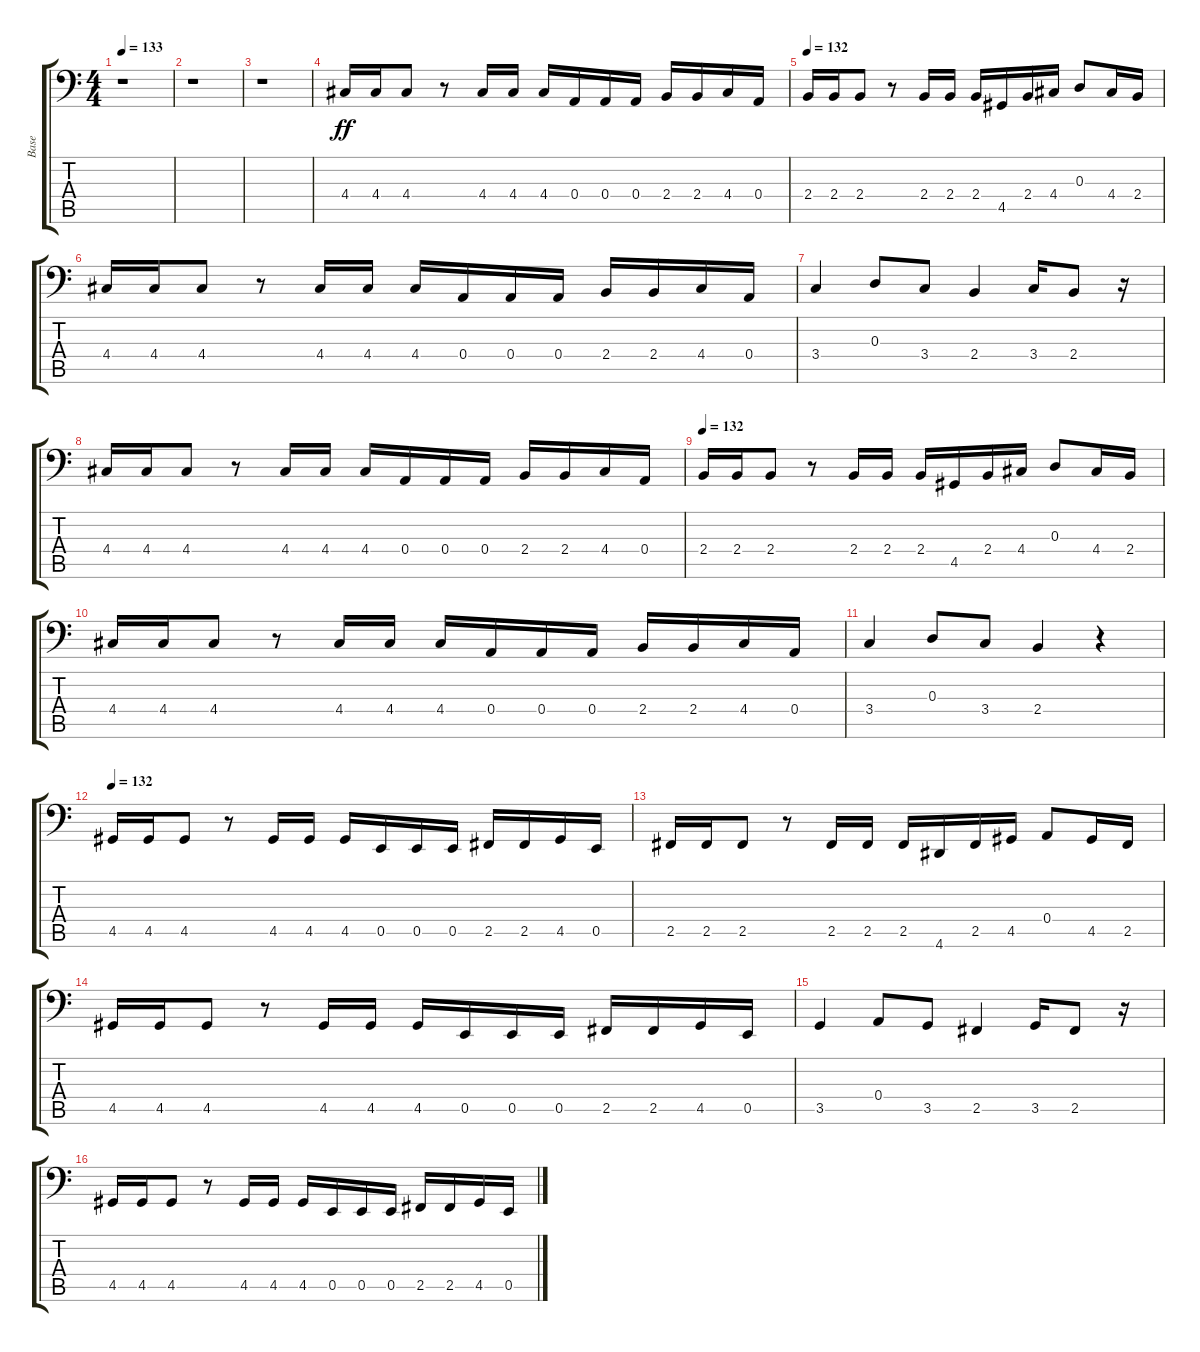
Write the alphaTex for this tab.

\track ("Base" "Base") {instrument electricbassfinger}
\staff {score tabs}
\tuning (C3 G2 D2 A1 E1 B0) {hide}
\ts (4 4)
\tempo 133
\clef f4
\ks c
r.1{dy ff} |
r.1 |
r.1 |
4.4.16 4.4.16 4.4.8 r.8 4.4.16 4.4.16 4.4.16 0.4.16 0.4.16 0.4.16 2.4.16 2.4.16 4.4.16 0.4.16 |
\tempo 132
2.4.16 2.4.16 2.4.8 r.8 2.4.16 2.4.16 2.4.16 4.5.16 2.4.16 4.4.16 0.3.8 4.4.16 2.4.16 |
4.4.16 4.4.16 4.4.8 r.8 4.4.16 4.4.16 4.4.16 0.4.16 0.4.16 0.4.16 2.4.16 2.4.16 4.4.16 0.4.16 |
3.4.4 0.3.8 3.4.8 2.4.4 3.4.16 2.4.8 r.16 |
4.4.16 4.4.16 4.4.8 r.8 4.4.16 4.4.16 4.4.16 0.4.16 0.4.16 0.4.16 2.4.16 2.4.16 4.4.16 0.4.16 |
\tempo 132
2.4.16 2.4.16 2.4.8 r.8 2.4.16 2.4.16 2.4.16 4.5.16 2.4.16 4.4.16 0.3.8 4.4.16 2.4.16 |
4.4.16 4.4.16 4.4.8 r.8 4.4.16 4.4.16 4.4.16 0.4.16 0.4.16 0.4.16 2.4.16 2.4.16 4.4.16 0.4.16 |
3.4.4 0.3.8 3.4.8 2.4.4 r.4 |
\tempo 132
4.5.16 4.5.16 4.5.8 r.8 4.5.16 4.5.16 4.5.16 0.5.16 0.5.16 0.5.16 2.5.16 2.5.16 4.5.16 0.5.16 |
2.5.16 2.5.16 2.5.8 r.8 2.5.16 2.5.16 2.5.16 4.6.16 2.5.16 4.5.16 0.4.8 4.5.16 2.5.16 |
4.5.16 4.5.16 4.5.8 r.8 4.5.16 4.5.16 4.5.16 0.5.16 0.5.16 0.5.16 2.5.16 2.5.16 4.5.16 0.5.16 |
3.5.4 0.4.8 3.5.8 2.5.4 3.5.16 2.5.8 r.16 |
4.5.16 4.5.16 4.5.8 r.8 4.5.16 4.5.16 4.5.16 0.5.16 0.5.16 0.5.16 2.5.16 2.5.16 4.5.16 0.5.16
